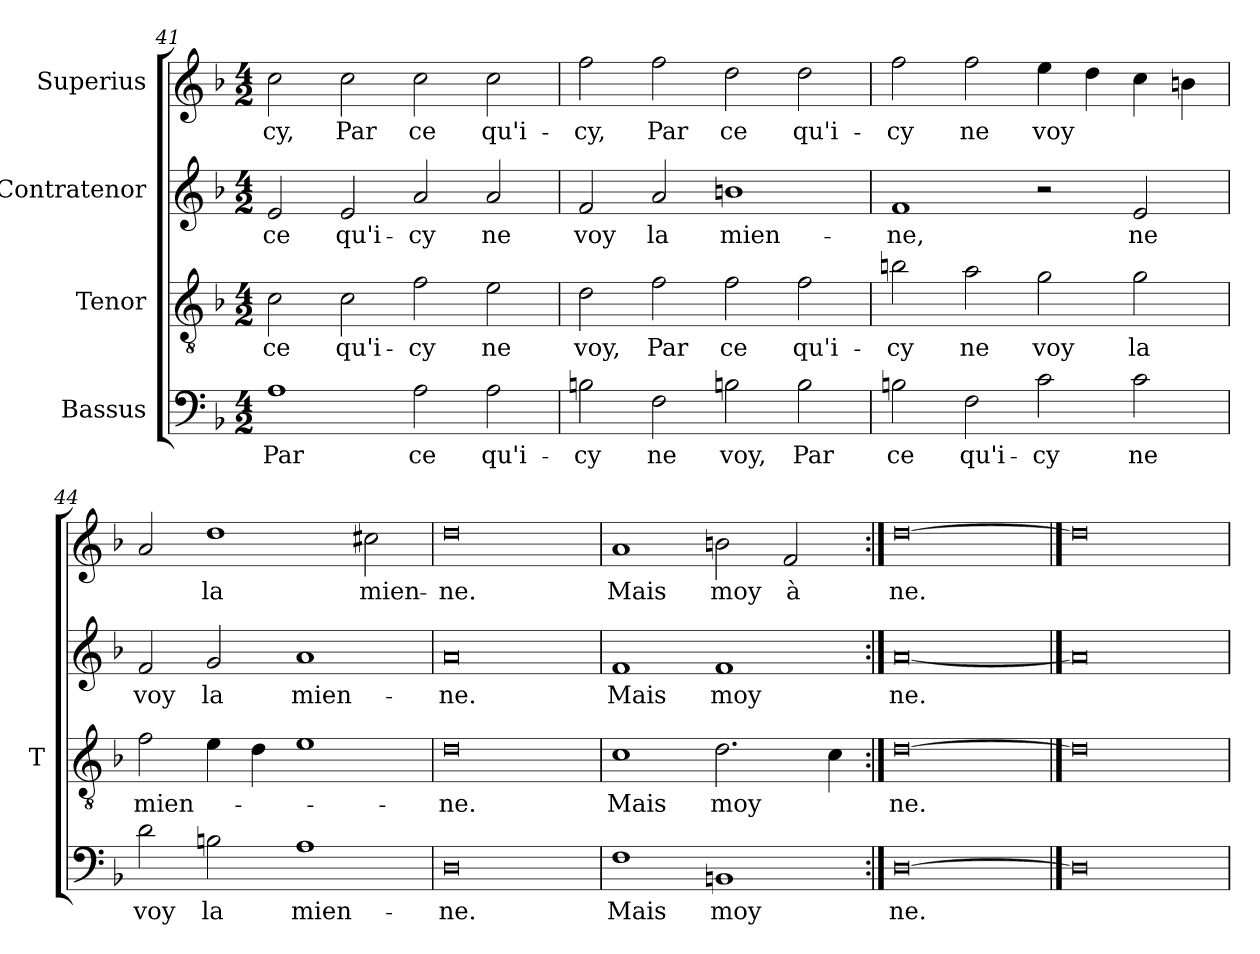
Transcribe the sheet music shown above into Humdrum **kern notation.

**kern	**text	**kern	**text	**kern	**text	**kern	**text
*part4	*part4	*part3	*part3	*part2	*part2	*part1	*part1
*staff4	*staff4	*staff3	*staff3	*staff2	*staff2	*staff1	*staff1
*I"Bassus	*	*I"Tenor	*	*I"Contratenor	*	*I"Superius	*
*	*	*I'T	*	*	*	*	*
*clefF4	*	*clefGv2	*	*clefG2	*	*clefG2	*
*k[b-]	*	*k[b-]	*	*k[b-]	*	*k[b-]	*
*M4/2	*	*M4/2	*	*M4/2	*	*M4/2	*
=41	=41	=41	=41	=41	=41	=41	=41
1A	-Par	2c	-ce	2e	-ce	2cc	-cy,
.	.	2c	qu'i-	2e	qu'i-	2cc	-Par
2A	-ce	2f	-cy	2a	-cy	2cc	-ce
2A	qu'i-	2e	-ne	2a	-ne	2cc	qu'i-
=42	=42	=42	=42	=42	=42	=42	=42
2Bn	-cy	2d	-voy,	2f	-voy	2ff	-cy,
2F	-ne	2f	-Par	2a	-la	2ff	-Par
2Bn	-voy,	2f	-ce	1bn	mien-	2dd	-ce
2B	-Par	2f	qu'i-	.	.	2dd	qu'i-
=43	=43	=43	=43	=43	=43	=43	=43
2Bn	-ce	2bn	-cy	1f	-ne,	2ff	-cy
2F	qu'i-	2a	-ne	.	.	2ff	-ne
2c	-cy	2g	-voy	2r	.	4ee	-voy
.	.	.	.	.	.	4dd	.
2c	-ne	2g	-la	2e	-ne	4cc	.
.	.	.	.	.	.	4b	.
=44	=44	=44	=44	=44	=44	=44	=44
2d	-voy	2f	mien-	2f	-voy	2a	.
2Bn	-la	4e	.	2g	-la	1dd	-la
.	.	4d	.	.	.	.	.
1A	mien-	1e	.	1a	mien-	.	.
.	.	.	.	.	.	2cc#X	mien-
=45	=45	=45	=45	=45	=45	=45	=45
0D	-ne.	0d	-ne.	0a	-ne.	0dd	-ne.
=46	=46	=46	=46	=46	=46	=46	=46
1F	-Mais	1c	-Mais	1f	-Mais	1a	-Mais
1BBn	-moy	2.d	-moy	1f	-moy	2b	-moy
.	.	.	.	.	.	2f	-à
.	.	4c	.	.	.	.	.
=47:|!	=47:|!	=47:|!	=47:|!	=47:|!	=47:|!	=47:|!	=47:|!
[0D	-ne.	[0d	-ne.	[0a	-ne.	[0dd	-ne.
==48	==48	==48	==48	==48	==48	==48	==48
0D]	.	0d]	.	0a]	.	0dd]	.
=	=	=	=	=	=	=	=
*-	*-	*-	*-	*-	*-	*-	*-
